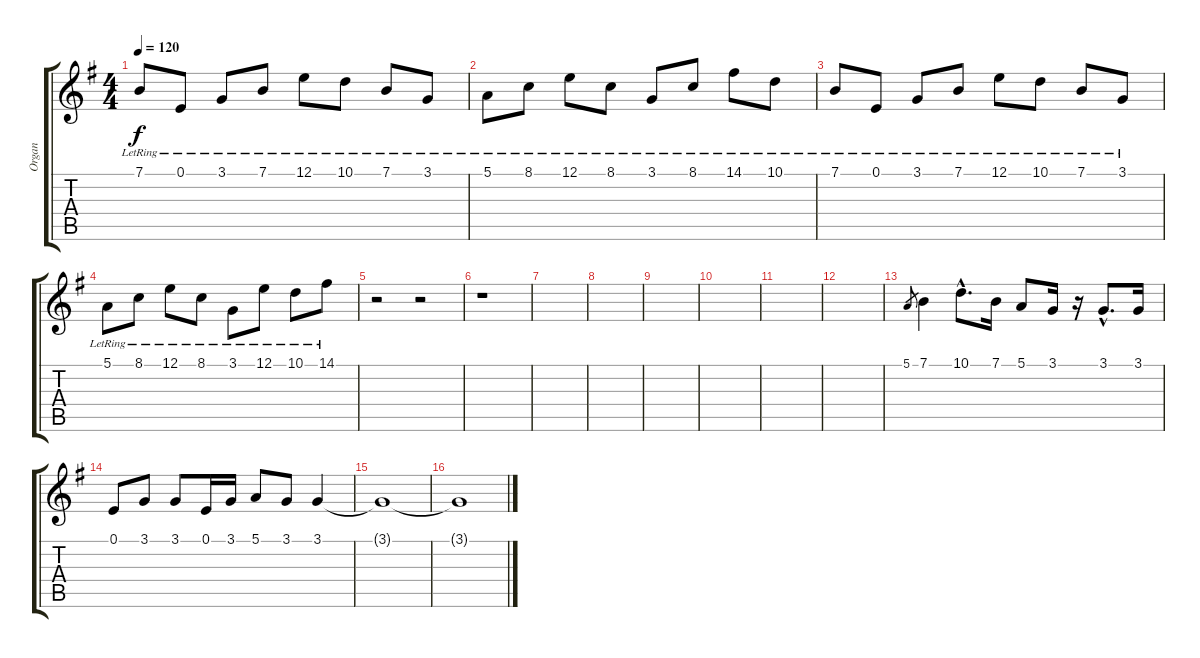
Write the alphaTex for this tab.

\track ("Organ" "Organ") {instrument drawbarorgan}
\staff {score tabs}
\tuning (E4 B3 G3 D3 A2 E2) {hide}
\ts (4 4)
\tempo 120
\clef g2
\ks g
7.1{lr}.8{dy f} 0.1{lr}.8 3.1{lr}.8 7.1{lr}.8 12.1{lr}.8 10.1{lr}.8 7.1{lr}.8 3.1{lr}.8 |
5.1{lr}.8 8.1{lr}.8 12.1{lr}.8 8.1{lr}.8 3.1{lr}.8 8.1{lr}.8 14.1{lr}.8 10.1{lr}.8 |
7.1{lr}.8 0.1{lr}.8 3.1{lr}.8 7.1{lr}.8 12.1{lr}.8 10.1{lr}.8 7.1{lr}.8 3.1{lr}.8 |
5.1{lr}.8 8.1{lr}.8 12.1{lr}.8 8.1{lr}.8 3.1{lr}.8 12.1{lr}.8 10.1{lr}.8 14.1{lr}.8 |
r.2 r.2 |
r.1 |
|
|
|
|
|
|
5.1.8{gr} 7.1.4{volume 13} 10.1{hac}.8{d} 7.1.16 5.1.8 3.1.16 r.16 3.1{hac}.8{d} 3.1.16 |
0.1.8 3.1.8 3.1.8 0.1.16 3.1.16 5.1.8 3.1.8 3.1.4 |
3.1{t}.1 |
3.1{t}.1
